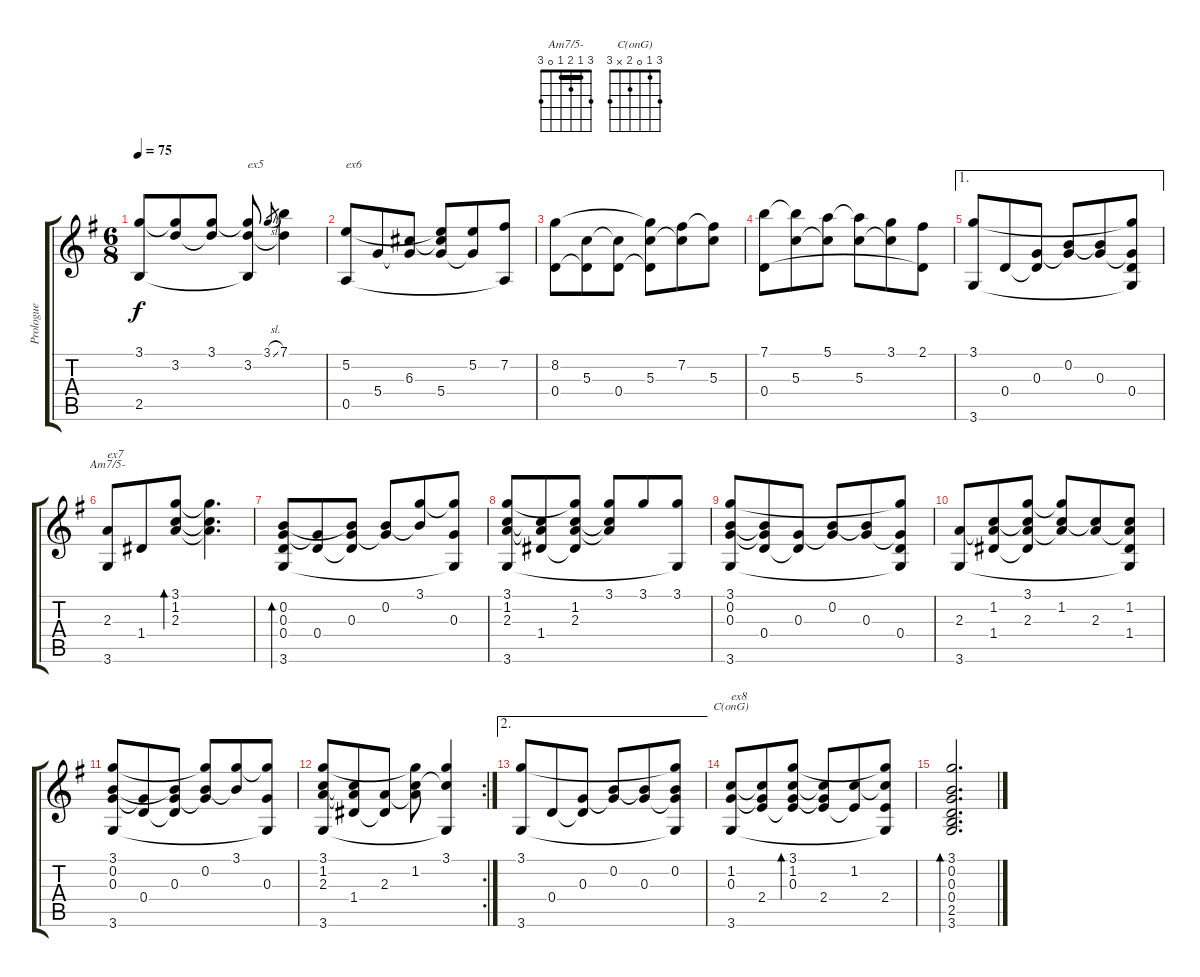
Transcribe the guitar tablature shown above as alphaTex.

\track ("Prologue" "Prologue") {instrument acousticguitarnylon}
\staff {score tabs}
\tuning (E4 B3 G3 D3 A2 E2) {hide}
\chord ("Am7/5-" 3 1 2 1 0 3) {barre 1}
\chord ("C(onG)" 3 1 0 2 x 3)
\ts (6 8)
\tempo 75
\clef g2
\ks g
(3.1 2.5).8{dy f} (3.1{t} 3.2).8 (3.1 3.2{t}).8 (3.1{t} 3.2 2.5{t}).8{txt "ex5"} 3.1{sl}.8{gr} (7.1 3.2{t}).4 |
(5.2 0.5).8{txt "ex6"} 5.4.8 (6.3 5.4{t}).8 (5.2{t} 6.3{t} 5.4).8 (5.2 5.4{t}).8 (7.2 0.5{t}).8 |
(8.2 0.4).8 (5.3 0.4{t}).8 (5.3{t} 0.4).8 (8.2{t} 5.3 0.4{t}).8 (7.2 5.3{t}).8 (7.2{t} 5.3).8 |
(7.1 0.4).8 (7.1{t} 5.3).8 (5.1 5.3{t}).8 (5.1{t} 5.3).8 (3.1 5.3{t}).8 (2.1 0.4{t}).8 |
\ae 1
(3.1 3.6).8 0.4.8 (0.3 0.4{t}).8 (0.2 0.3{t}).8 (0.2{t} 0.3).8 (3.1{t} 0.3{t} 0.4 3.6{t}).8 |
(2.3 3.6).8{ch "Am7/5-" txt "ex7"} 1.4.8 (3.1 1.2 2.3).8{bd 240} (3.1{t} 1.2{t} 2.3{t}).4{d} |
(0.2 0.3 0.4 3.6).8{bd 240} (0.3{t} 0.4).8 (0.2{t} 0.3 0.4{t}).8 (0.2 0.3{t}).8 (3.1 0.2{t}).8 (3.1{t} 0.3 3.6{t}).8 |
(3.1 1.2 2.3 3.6).8 (1.2{t} 2.3{t} 1.4).8 (3.1{t} 1.2 2.3 1.4{t}).8 (3.1 1.2{t} 2.3{t}).8 3.1.8 (3.1 3.6{t}).8 |
(3.1 0.2 0.3 3.6).8 (0.2{t} 0.3{t} 0.4).8 (0.3 0.4{t}).8 (0.2 0.3{t}).8 (0.2{t} 0.3).8 (3.1{t} 0.3{t} 0.4 3.6{t}).8 |
(2.3 3.6).8 (1.2 2.3{t} 1.4).8 (3.1 1.2{t} 2.3 1.4{t}).8 (3.1{t} 1.2 2.3{t}).8 (1.2{t} 2.3).8 (1.2 2.3{t} 1.4 3.6{t}).8 |
(3.1 0.2 0.3 3.6).8 (0.3{t} 0.4).8 (0.2{t} 0.3 0.4{t}).8 (3.1{t} 0.2 0.3{t}).8 (3.1 0.2{t}).8 (3.1{t} 0.3 3.6{t}).8 |
\rc 2
(3.1 1.2 2.3 3.6).8 (1.2{t} 2.3{t} 1.4).8 (2.3 1.4{t}).8 (3.1{t} 1.2 2.3{t}).8 (3.1 1.2{t} 3.6{t}).4 |
\ae 2
(3.1 3.6).8 0.4.8 (0.3 0.4{t}).8 (0.2 0.3{t}).8 (0.2{t} 0.3).8 (3.1{t} 0.2 0.3{t} 3.6{t}).8 |
(1.2 0.3 3.6).8{ch "C(onG)" txt "ex8"} (1.2{t} 0.3{t} 2.4).8 (3.1 1.2 0.3 2.4{t}).8{bd 240} (1.2{t} 0.3{t} 2.4).8 (1.2 2.4{t}).8 (3.1{t} 1.2{t} 2.4 3.6{t}).8 |
(3.1 0.2 0.3 0.4 2.5 3.6).2{d bd 240}
